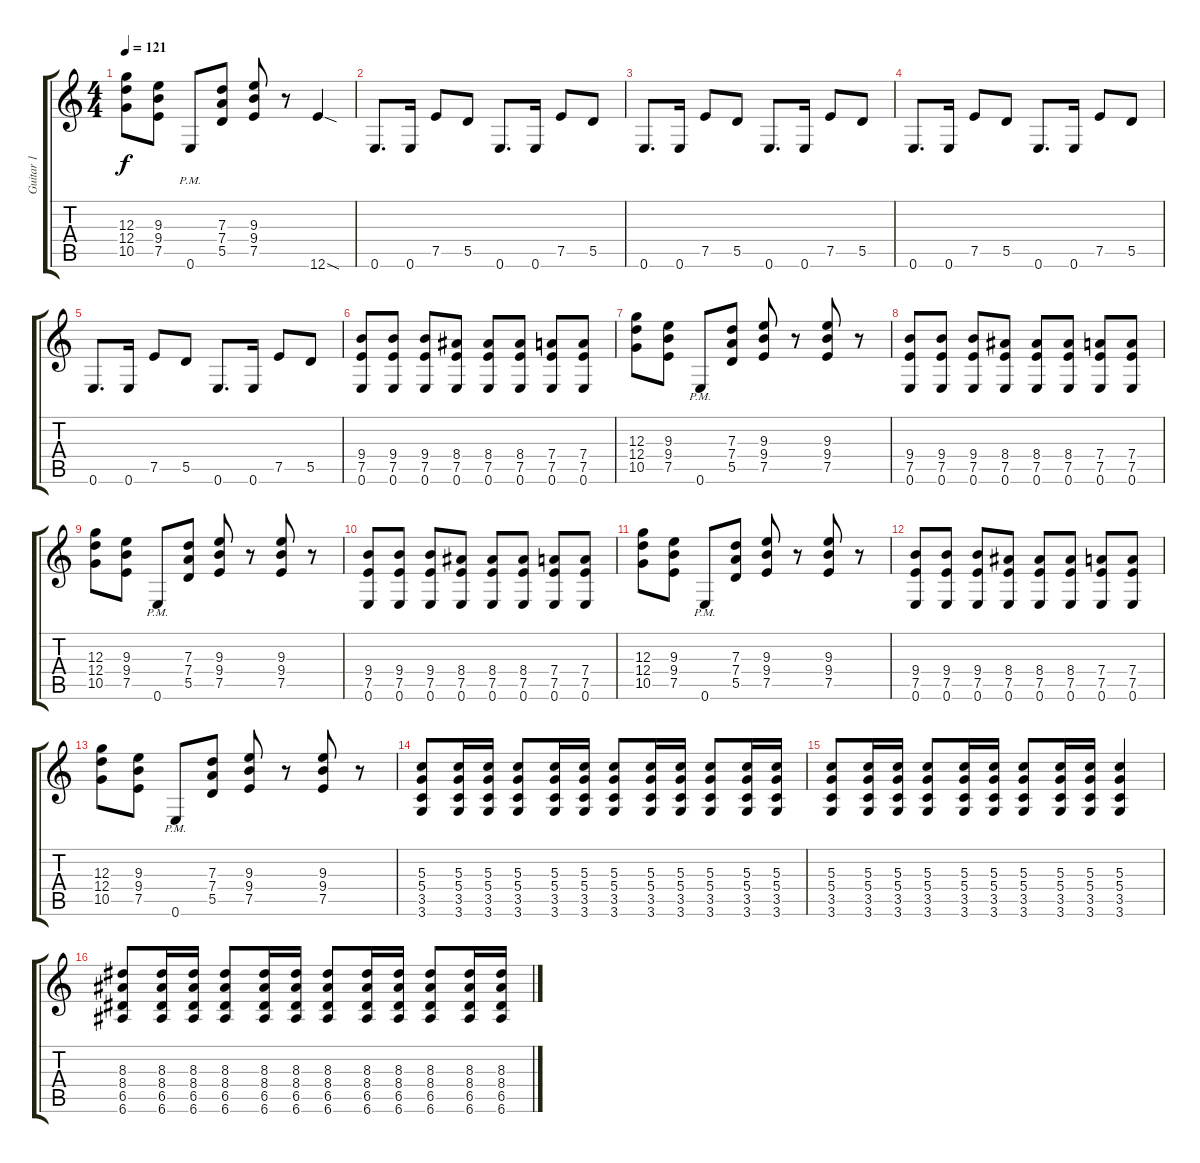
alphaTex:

\track ("Guitar 1" "Guitar 1") {instrument distortionguitar}
\staff {score tabs}
\tuning (E4 B3 G3 D3 A2 E2) {hide}
\ts (4 4)
\tempo 121
\clef g2
\ks c
(12.3 12.4 10.5).8{dy f} (9.3 9.4 7.5).8 0.6{pm}.8 (7.3 7.4 5.5).8 (9.3 9.4 7.5).8 r.8 12.6{sod}.4 |
0.6.8{d} 0.6.16 7.5.8 5.5.8 0.6.8{d} 0.6.16 7.5.8 5.5.8 |
0.6.8{d} 0.6.16 7.5.8 5.5.8 0.6.8{d} 0.6.16 7.5.8 5.5.8 |
0.6.8{d} 0.6.16 7.5.8 5.5.8 0.6.8{d} 0.6.16 7.5.8 5.5.8 |
0.6.8{d} 0.6.16 7.5.8 5.5.8 0.6.8{d} 0.6.16 7.5.8 5.5.8 |
(9.4 7.5 0.6).8 (9.4 7.5 0.6).8 (9.4 7.5 0.6).8 (8.4 7.5 0.6).8 (8.4 7.5 0.6).8 (8.4 7.5 0.6).8 (7.4 7.5 0.6).8 (7.4 7.5 0.6).8 |
(12.3 12.4 10.5).8 (9.3 9.4 7.5).8 0.6{pm}.8 (7.3 7.4 5.5).8 (9.3 9.4 7.5).8 r.8 (9.3 9.4 7.5).8 r.8 |
(9.4 7.5 0.6).8 (9.4 7.5 0.6).8 (9.4 7.5 0.6).8 (8.4 7.5 0.6).8 (8.4 7.5 0.6).8 (8.4 7.5 0.6).8 (7.4 7.5 0.6).8 (7.4 7.5 0.6).8 |
(12.3 12.4 10.5).8 (9.3 9.4 7.5).8 0.6{pm}.8 (7.3 7.4 5.5).8 (9.3 9.4 7.5).8 r.8 (9.3 9.4 7.5).8 r.8 |
(9.4 7.5 0.6).8 (9.4 7.5 0.6).8 (9.4 7.5 0.6).8 (8.4 7.5 0.6).8 (8.4 7.5 0.6).8 (8.4 7.5 0.6).8 (7.4 7.5 0.6).8 (7.4 7.5 0.6).8 |
(12.3 12.4 10.5).8 (9.3 9.4 7.5).8 0.6{pm}.8 (7.3 7.4 5.5).8 (9.3 9.4 7.5).8 r.8 (9.3 9.4 7.5).8 r.8 |
(9.4 7.5 0.6).8 (9.4 7.5 0.6).8 (9.4 7.5 0.6).8 (8.4 7.5 0.6).8 (8.4 7.5 0.6).8 (8.4 7.5 0.6).8 (7.4 7.5 0.6).8 (7.4 7.5 0.6).8 |
(12.3 12.4 10.5).8 (9.3 9.4 7.5).8 0.6{pm}.8 (7.3 7.4 5.5).8 (9.3 9.4 7.5).8 r.8 (9.3 9.4 7.5).8 r.8 |
(5.3 5.4 3.5 3.6).8 (5.3 5.4 3.5 3.6).16 (5.3 5.4 3.5 3.6).16 (5.3 5.4 3.5 3.6).8 (5.3 5.4 3.5 3.6).16 (5.3 5.4 3.5 3.6).16 (5.3 5.4 3.5 3.6).8 (5.3 5.4 3.5 3.6).16 (5.3 5.4 3.5 3.6).16 (5.3 5.4 3.5 3.6).8 (5.3 5.4 3.5 3.6).16 (5.3 5.4 3.5 3.6).16 |
(5.3 5.4 3.5 3.6).8 (5.3 5.4 3.5 3.6).16 (5.3 5.4 3.5 3.6).16 (5.3 5.4 3.5 3.6).8 (5.3 5.4 3.5 3.6).16 (5.3 5.4 3.5 3.6).16 (5.3 5.4 3.5 3.6).8 (5.3 5.4 3.5 3.6).16 (5.3 5.4 3.5 3.6).16 (5.3 5.4 3.5 3.6).4 |
(8.3 8.4 6.5 6.6).8 (8.3 8.4 6.5 6.6).16 (8.3 8.4 6.5 6.6).16 (8.3 8.4 6.5 6.6).8 (8.3 8.4 6.5 6.6).16 (8.3 8.4 6.5 6.6).16 (8.3 8.4 6.5 6.6).8 (8.3 8.4 6.5 6.6).16 (8.3 8.4 6.5 6.6).16 (8.3 8.4 6.5 6.6).8 (8.3 8.4 6.5 6.6).16 (8.3 8.4 6.5 6.6).16
